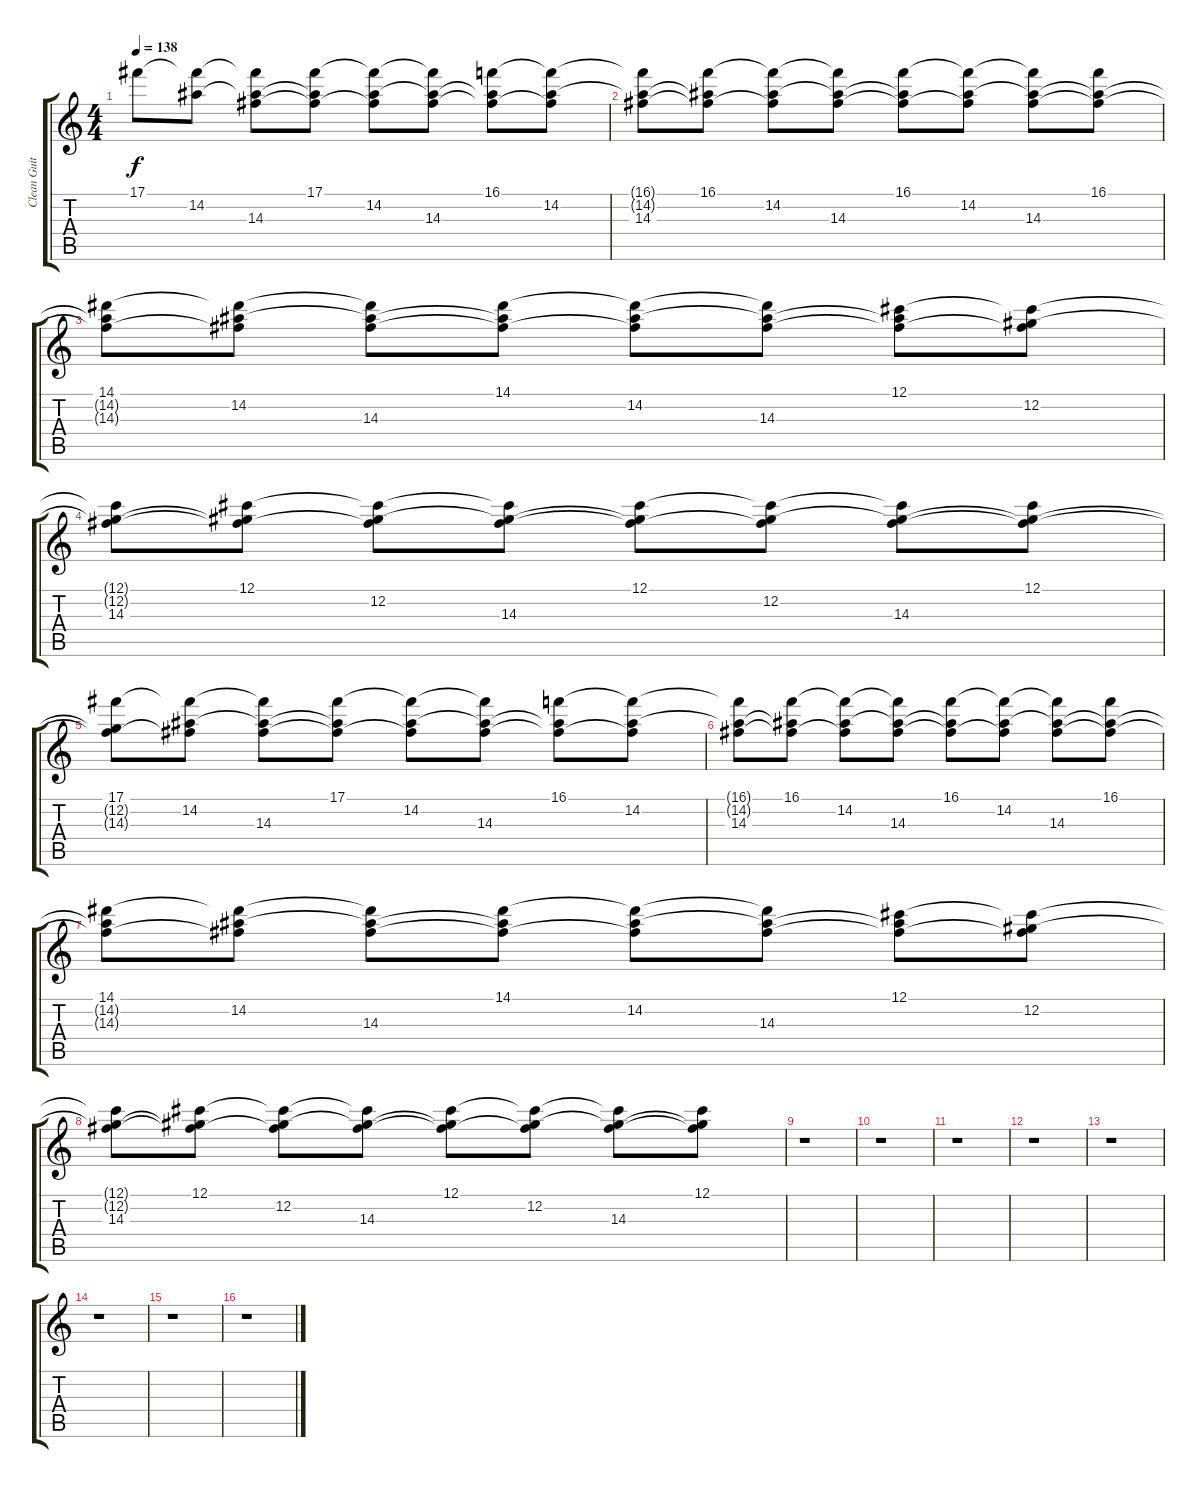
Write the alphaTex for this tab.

\track ("Clean Guitar 1" "Clean Guit") {instrument electricguitarjazz}
\staff {score tabs}
\tuning (Db4 Ab3 E3 B2 Gb2 B1) {hide}
\ts (4 4)
\tempo 138
\clef g2
\ks c
17.1.8{dy f instrument electricguitarjazz} (17.1{t} 14.2).8 (17.1{t} 14.2{t} 14.3).8 (17.1 14.2{t} 14.3{t}).8 (17.1{t} 14.2 14.3{t}).8 (17.1{t} 14.2{t} 14.3).8 (16.1 14.2{t} 14.3{t}).8 (16.1{t} 14.2 14.3{t}).8 |
(16.1{t} 14.2{t} 14.3).8 (16.1 14.2{t} 14.3{t}).8 (16.1{t} 14.2 14.3{t}).8 (16.1{t} 14.2{t} 14.3).8 (16.1 14.2{t} 14.3{t}).8 (16.1{t} 14.2 14.3{t}).8 (16.1{t} 14.2{t} 14.3).8 (16.1 14.2{t} 14.3{t}).8 |
(14.1 14.2{t} 14.3{t}).8 (14.1{t} 14.2 14.3{t}).8 (14.1{t} 14.2{t} 14.3).8 (14.1 14.2{t} 14.3{t}).8 (14.1{t} 14.2 14.3{t}).8 (14.1{t} 14.2{t} 14.3).8 (12.1 14.2{t} 14.3{t}).8 (12.1{t} 12.2 14.3{t}).8 |
(12.1{t} 12.2{t} 14.3).8 (12.1 12.2{t} 14.3{t}).8 (12.1{t} 12.2 14.3{t}).8 (12.1{t} 12.2{t} 14.3).8 (12.1 12.2{t} 14.3{t}).8 (12.1{t} 12.2 14.3{t}).8 (12.1{t} 12.2{t} 14.3).8 (12.1 12.2{t} 14.3{t}).8 |
(17.1 12.2{t} 14.3{t}).8 (17.1{t} 14.2 14.3{t}).8 (17.1{t} 14.2{t} 14.3).8 (17.1 14.2{t} 14.3{t}).8 (17.1{t} 14.2 14.3{t}).8 (17.1{t} 14.2{t} 14.3).8 (16.1 14.2{t} 14.3{t}).8 (16.1{t} 14.2 14.3{t}).8 |
(16.1{t} 14.2{t} 14.3).8 (16.1 14.2{t} 14.3{t}).8 (16.1{t} 14.2 14.3{t}).8 (16.1{t} 14.2{t} 14.3).8 (16.1 14.2{t} 14.3{t}).8 (16.1{t} 14.2 14.3{t}).8 (16.1{t} 14.2{t} 14.3).8 (16.1 14.2{t} 14.3{t}).8 |
(14.1 14.2{t} 14.3{t}).8 (14.1{t} 14.2 14.3{t}).8 (14.1{t} 14.2{t} 14.3).8 (14.1 14.2{t} 14.3{t}).8 (14.1{t} 14.2 14.3{t}).8 (14.1{t} 14.2{t} 14.3).8 (12.1 14.2{t} 14.3{t}).8 (12.1{t} 12.2 14.3{t}).8 |
(12.1{t} 12.2{t} 14.3).8 (12.1 12.2{t} 14.3{t}).8 (12.1{t} 12.2 14.3{t}).8 (12.1{t} 12.2{t} 14.3).8 (12.1 12.2{t} 14.3{t}).8 (12.1{t} 12.2 14.3{t}).8 (12.1{t} 12.2{t} 14.3).8 (12.1 12.2{t} 14.3{t}).8 |
r.1 |
r.1 |
r.1 |
r.1 |
r.1 |
r.1 |
r.1 |
r.1
